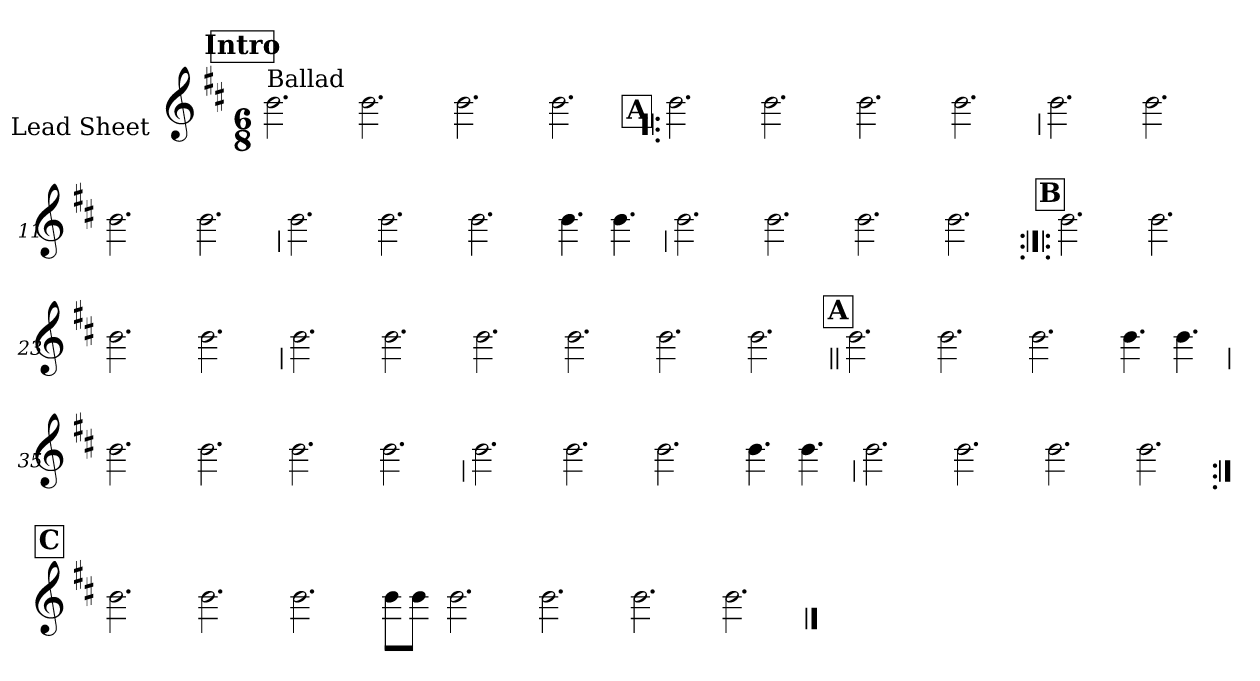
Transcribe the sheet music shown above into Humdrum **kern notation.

**kern
*part1
*staff1
*I"Lead Sheet
*stria0
*clefG2
*k[f#c#]
*D:
*M6/8
*MM69
!!LO:REH:place=s1:a:t=Intro
=1||
!LO:TX:a:t=Ballad
2.b
=2-
2.b
=3-
2.b
=4-
2.b
!!LO:LB:g=z
!!LO:REH:place=s1:a:t=A
=5!|:
2.b
=6-
2.b
=7-
2.b
=8-
2.b
!!LO:LB:g=z
=9
2.b
=10-
2.b
=11-
2.b
=12-
2.b
!!LO:LB:g=z
=13
2.b
=14-
2.b
=15-
2.b
=16-
4.b
4.b
!!LO:LB:g=z
=17
2.b
=18-
2.b
=19-
2.b
=20-
2.b
!!LO:LB:g=z
!!LO:REH:place=s1:a:t=B
=21:|!|:
2.b
=22-
2.b
=23-
2.b
=24-
2.b
!!LO:LB:g=z
=25
2.b
=26-
2.b
=27-
2.b
=28-
2.b
=29-
2.b
=30-
2.b
!!LO:LB:g=z
!!LO:REH:place=s1:a:t=A
=31||
2.b
=32-
2.b
=33-
2.b
=34-
4.b
4.b
!!LO:LB:g=z
=35
2.b
=36-
2.b
=37-
2.b
=38-
2.b
!!LO:LB:g=z
=39
2.b
=40-
2.b
=41-
2.b
=42-
4.b
4.b
!!LO:LB:g=z
=43
2.b
=44-
2.b
=45-
2.b
=46-
2.b
!!LO:LB:g=z
!!LO:REH:place=s1:a:t=C
=47:|!
2.b
=48-
2.b
=49-
2.b
=50-
8b\L
8b\J
=51-
2.b
=52-
2.b
=53-
2.b
=54-
2.b
==
*-
